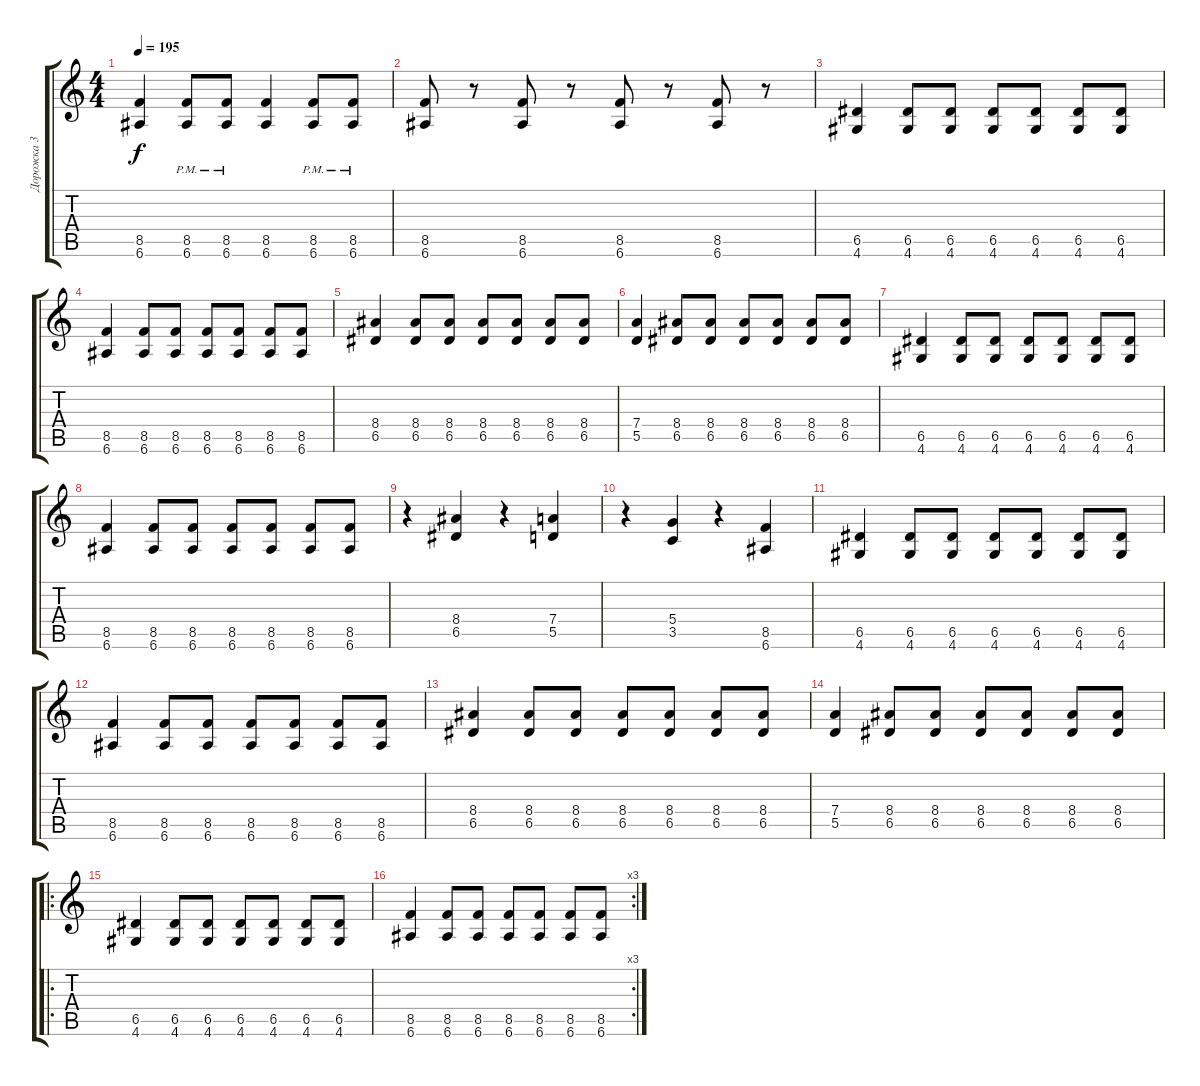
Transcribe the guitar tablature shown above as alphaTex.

\track ("Дорожка 3" "Дорожка 3") {instrument distortionguitar}
\staff {score tabs}
\tuning (E4 B3 G3 D3 A2 E2) {hide}
\ts (4 4)
\tempo 195
\clef g2
\ks c
(8.5 6.6).4{dy f} (8.5{pm} 6.6{pm}).8 (8.5{pm} 6.6{pm}).8 (8.5 6.6).4 (8.5{pm} 6.6{pm}).8 (8.5{pm} 6.6{pm}).8 |
(8.5 6.6).8 r.8 (8.5 6.6).8 r.8 (8.5 6.6).8 r.8 (8.5 6.6).8 r.8 |
(6.5 4.6).4 (6.5 4.6).8 (6.5 4.6).8 (6.5 4.6).8 (6.5 4.6).8 (6.5 4.6).8 (6.5 4.6).8 |
(8.5 6.6).4 (8.5 6.6).8 (8.5 6.6).8 (8.5 6.6).8 (8.5 6.6).8 (8.5 6.6).8 (8.5 6.6).8 |
(8.4 6.5).4 (8.4 6.5).8 (8.4 6.5).8 (8.4 6.5).8 (8.4 6.5).8 (8.4 6.5).8 (8.4 6.5).8 |
(7.4 5.5).4 (8.4 6.5).8 (8.4 6.5).8 (8.4 6.5).8 (8.4 6.5).8 (8.4 6.5).8 (8.4 6.5).8 |
(6.5 4.6).4 (6.5 4.6).8 (6.5 4.6).8 (6.5 4.6).8 (6.5 4.6).8 (6.5 4.6).8 (6.5 4.6).8 |
(8.5 6.6).4 (8.5 6.6).8 (8.5 6.6).8 (8.5 6.6).8 (8.5 6.6).8 (8.5 6.6).8 (8.5 6.6).8 |
r.4 (8.4 6.5).4 r.4 (7.4 5.5).4 |
r.4 (5.4 3.5).4 r.4 (8.5 6.6).4 |
(6.5 4.6).4 (6.5 4.6).8 (6.5 4.6).8 (6.5 4.6).8 (6.5 4.6).8 (6.5 4.6).8 (6.5 4.6).8 |
(8.5 6.6).4 (8.5 6.6).8 (8.5 6.6).8 (8.5 6.6).8 (8.5 6.6).8 (8.5 6.6).8 (8.5 6.6).8 |
(8.4 6.5).4 (8.4 6.5).8 (8.4 6.5).8 (8.4 6.5).8 (8.4 6.5).8 (8.4 6.5).8 (8.4 6.5).8 |
(7.4 5.5).4 (8.4 6.5).8 (8.4 6.5).8 (8.4 6.5).8 (8.4 6.5).8 (8.4 6.5).8 (8.4 6.5).8 |
\ro
(6.5 4.6).4 (6.5 4.6).8 (6.5 4.6).8 (6.5 4.6).8 (6.5 4.6).8 (6.5 4.6).8 (6.5 4.6).8 |
\rc 3
(8.5 6.6).4 (8.5 6.6).8 (8.5 6.6).8 (8.5 6.6).8 (8.5 6.6).8 (8.5 6.6).8 (8.5 6.6).8
